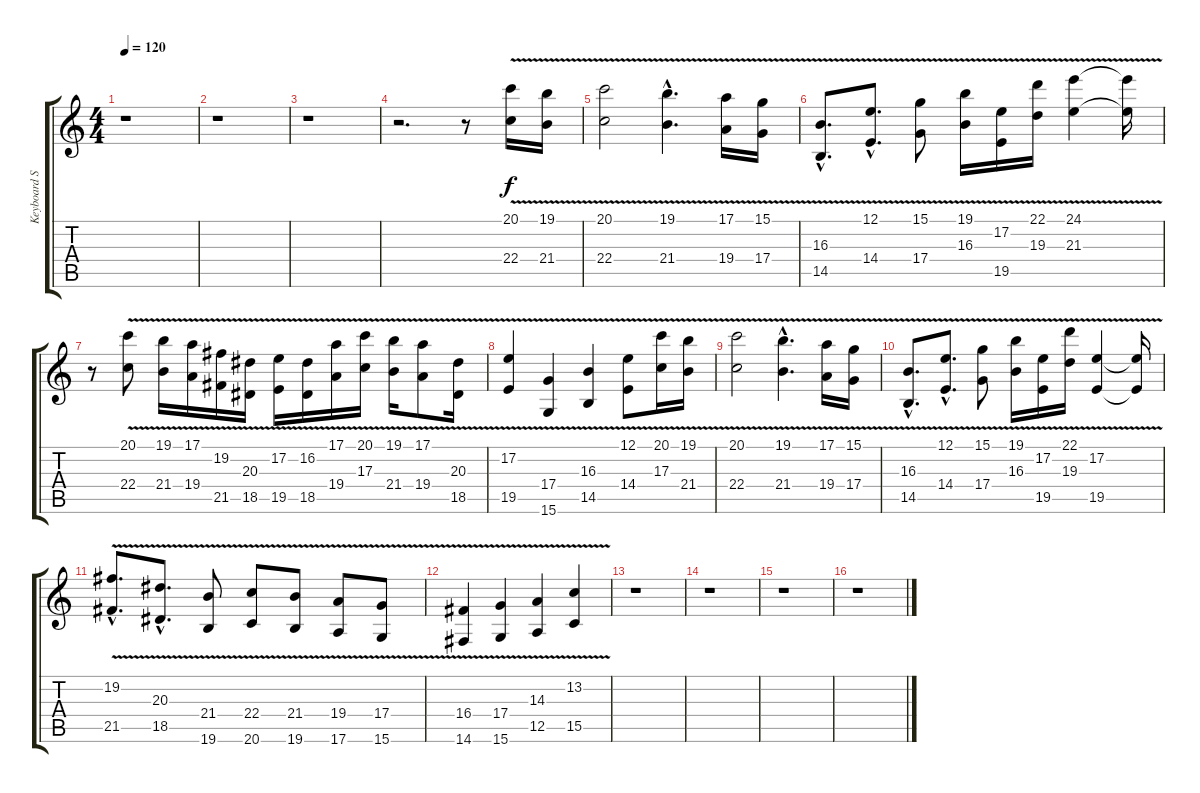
\track ("Keyboard Solo" "Keyboard S") {instrument lead2sawtooth}
\staff {score tabs}
\tuning (E4 B3 G3 D3 A2 E2) {hide}
\ts (4 4)
\tempo 120
\clef g2
\ks c
r.1{dy f} |
r.1 |
r.1 |
r.2{d} r.8 (20.1{v} 22.4{v}).16 (19.1{v} 21.4{v}).16 |
(20.1{v} 22.4{v}).2 (19.1{v hac} 21.4{v hac}).4{d} (17.1{v} 19.4{v}).16 (15.1{v} 17.4{v}).16 |
(16.3{v hac} 14.5{v hac}).8{d} (12.1{v hac} 14.4{v hac}).8{d} (15.1{v} 17.4{v}).8 (19.1{v} 16.3{v}).16 (17.2{v} 19.5{v}).16 (22.1{v} 19.3{v}).16 (24.1{v} 21.3{v}).4 (24.1{t} 21.3{t}).16 |
r.8 (20.1{v} 22.4{v}).8 (19.1{v} 21.4{v}).16 (17.1{v} 19.4{v}).16 (19.2{v} 21.5{v}).16 (20.3{v} 18.5{v}).16 (17.2{v} 19.5{v}).16 (16.2{v} 18.5{v}).16 (17.1{v} 19.4{v}).16 (20.1{v} 17.3{v}).16 (19.1{v} 21.4{v}).16 (17.1{v} 19.4{v}).8 (20.3{v} 18.5{v}).16 |
(17.2{v} 19.5{v}).4 (17.4{v} 15.6{v}).4 (16.3{v} 14.5{v}).4 (12.1{v} 14.4{v}).8 (20.1{v} 17.3{v}).16 (19.1{v} 21.4{v}).16 |
(20.1{v} 22.4{v}).2 (19.1{v hac} 21.4{v hac}).4{d} (17.1{v} 19.4{v}).16 (15.1{v} 17.4{v}).16 |
(16.3{v hac} 14.5{v hac}).8{d} (12.1{v hac} 14.4{v hac}).8{d} (15.1{v} 17.4{v}).8 (19.1{v} 16.3{v}).16 (17.2{v} 19.5{v}).16 (22.1{v} 19.3{v}).16 (17.2{v} 19.5{v}).4 (17.2{t} 19.5{t}).16 |
(19.2{v hac} 21.5{v hac}).8{d} (20.3{v hac} 18.5{v hac}).8{d} (21.4 19.6{v}).8 (22.4{v} 20.6{v}).8 (21.4{v} 19.6{v}).8 (19.4{v} 17.6{v}).8 (17.4{v} 15.6{v}).8 |
(16.4{v} 14.6{v}).4 (17.4{v} 15.6{v}).4 (14.3{v} 12.5{v}).4 (13.2{v} 15.5{v}).4 |
r.1 |
r.1 |
r.1 |
r.1
